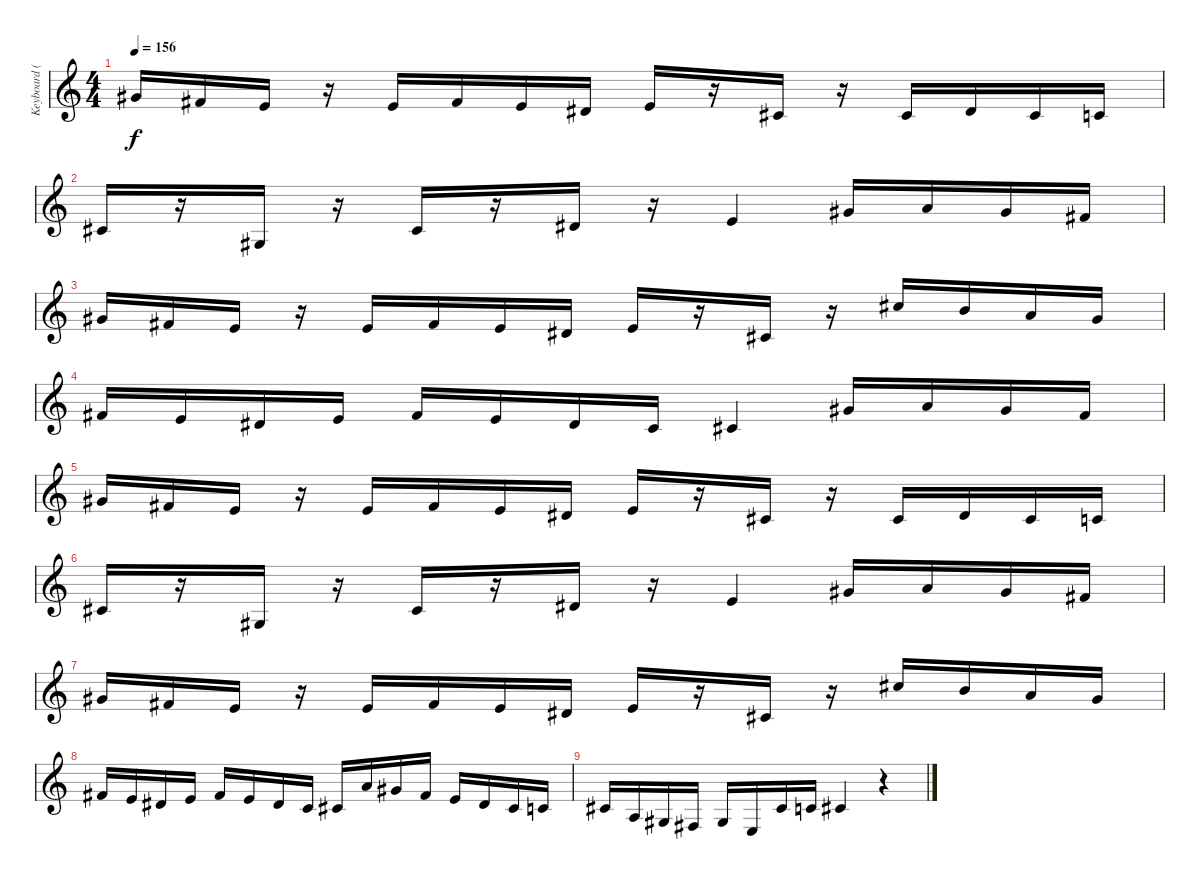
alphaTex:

\track ("Keyboard (Andy C)" "Keyboard (") {instrument harpsichord}
\staff {score}
\tuning (Eb4 Bb3 Gb3 Db3 Ab2 Eb2) {hide}
\ts (4 4)
\tempo 156
\clef g2
\ks c
10.2.16{dy f} 8.2.16 10.3.16 r.16 10.3.16 12.3.16 10.3.16 9.3.16 10.3.16 r.16 12.4.16 r.16 12.4.16 14.4.16 12.4.16 11.4.16 |
12.4.16 r.16 12.5.16 r.16 12.4.16 r.16 9.3.16 r.16 10.3.4 10.2.16 11.2.16 10.2.16 8.2.16 |
10.2.16 8.2.16 10.3.16 r.16 10.3.16 12.3.16 10.3.16 9.3.16 10.3.16 r.16 12.4.16 r.16 10.1.16 8.1.16 6.1.16 10.2.16 |
8.2.16 6.2.16 9.3.16 6.2.16 8.2.16 6.2.16 9.3.16 6.3.16 7.3.4 10.2.16 11.2.16 10.2.16 8.2.16 |
10.2.16 8.2.16 10.3.16 r.16 10.3.16 12.3.16 10.3.16 9.3.16 10.3.16 r.16 12.4.16 r.16 12.4.16 14.4.16 12.4.16 11.4.16 |
12.4.16 r.16 12.5.16 r.16 12.4.16 r.16 9.3.16 r.16 10.3.4 10.2.16 11.2.16 10.2.16 8.2.16 |
10.2.16 8.2.16 10.3.16 r.16 10.3.16 12.3.16 10.3.16 9.3.16 10.3.16 r.16 12.4.16 r.16 10.1.16 8.1.16 6.1.16 10.2.16 |
8.2.16 6.2.16 9.3.16 6.2.16 8.2.16 6.2.16 9.3.16 6.3.16 7.3.16 6.1.16 5.1.16 8.2.16 6.2.16 5.2.16 7.3.16 6.3.16 |
7.3.16 8.4.16 7.4.16 5.4.16 7.4.16 8.5.16 7.3.16 6.3.16 7.3.4 r.4
